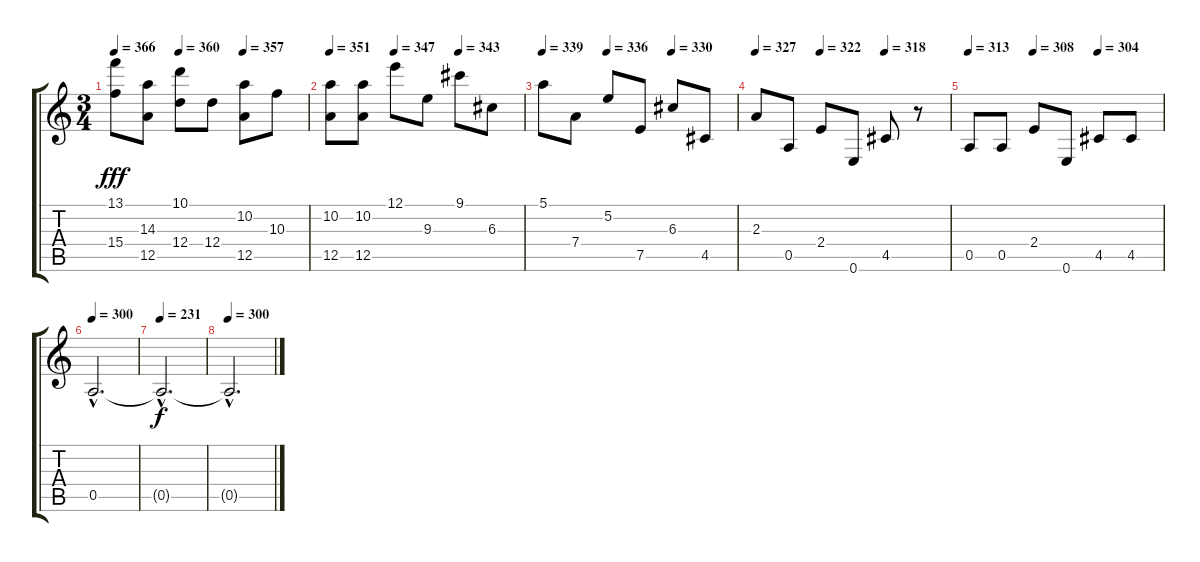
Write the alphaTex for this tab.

\track "" {instrument acousticguitarnylon}
\staff {score tabs}
\tuning (E4 B3 G3 D3 A2 E2) {hide}
\ts (3 4)
\tempo 366
\tempo (360 0.3333333333333333)
\tempo (357 0.6666666666666666)
\clef g2
\ks c
(13.1 15.4).8{dy fff} (14.3 12.5).8 (10.1 12.4).8 12.4.8 (10.2 12.5).8 10.3.8 |
\tempo 351
\tempo (347 0.3333333333333333)
\tempo (343 0.6666666666666666)
(10.2 12.5).8 (10.2 12.5).8 12.1.8 9.3.8 9.1.8 6.3.8 |
\tempo 339
\tempo (336 0.3333333333333333)
\tempo (330 0.6666666666666666)
5.1.8 7.4.8 5.2.8 7.5.8 6.3.8 4.5.8 |
\tempo 327
\tempo (322 0.3333333333333333)
\tempo (318 0.6666666666666666)
2.3.8 0.5.8 2.4.8 0.6.8 4.5.8 r.8 |
\tempo 313
\tempo (308 0.3333333333333333)
\tempo (304 0.6666666666666666)
0.5.8 0.5.8 2.4.8 0.6.8 4.5.8 4.5.8 |
\tempo 300
0.5{hac}.2{d} |
\tempo 231
0.5{hac t}.2{d dy f} |
\tempo 300
0.5{hac t}.2{d}
